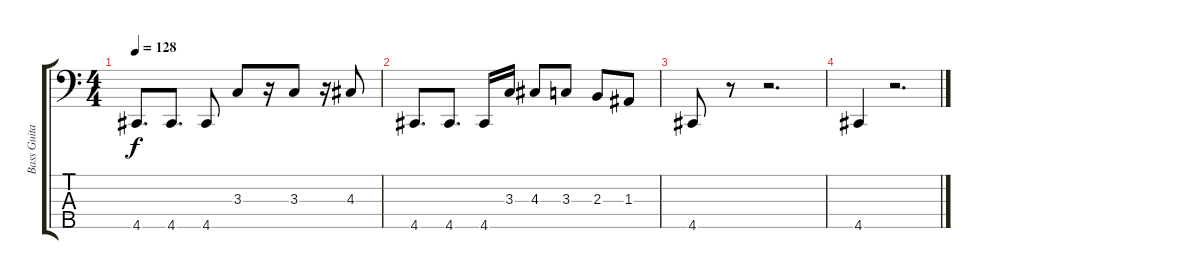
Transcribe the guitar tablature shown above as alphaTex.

\track ("Bass Guitar" "Bass Guita") {instrument electricbasspick}
\staff {score tabs}
\tuning (G2 D2 A1 E1 A0) {hide}
\ts (4 4)
\tempo 128
\clef f4
\ks c
4.5.8{d dy f} 4.5.8{d} 4.5.8 3.3.8 r.16 3.3.8 r.16 4.3.8 |
4.5.8{d} 4.5.8{d} 4.5.16 3.3.16 4.3.8 3.3.8 2.3.8 1.3.8 |
4.5.8 r.8 r.2{d} |
4.5.4 r.2{d}
